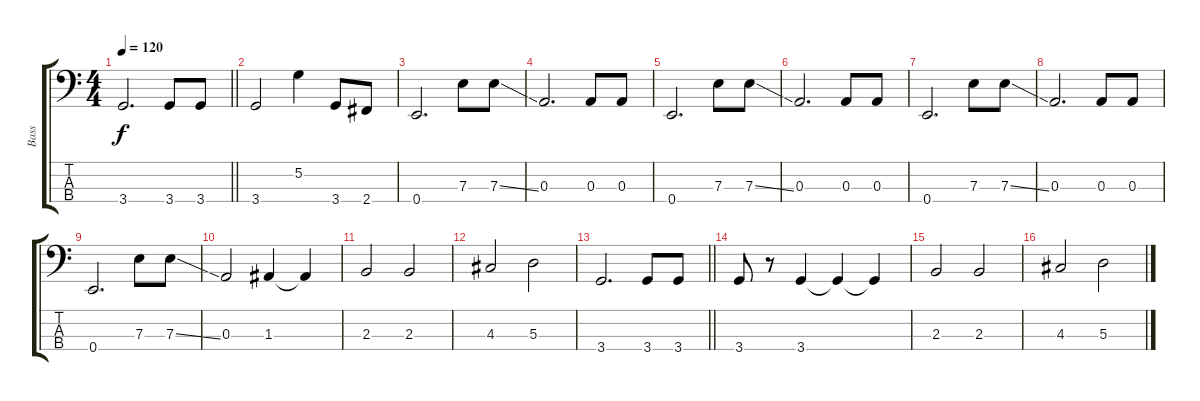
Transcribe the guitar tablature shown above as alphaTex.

\track ("Bass" "Bass") {instrument electricbassfinger}
\staff {score tabs}
\tuning (G2 D2 A1 E1) {hide}
\ts (4 4)
\tempo 120
\clef f4
\barLineRight lightlight
\ks c
3.4.2{d dy f} 3.4.8 3.4.8 |
3.4.2 5.2.4 3.4.8 2.4.8 |
0.4.2{d} 7.3.8 7.3{ss}.8 |
0.3.2{d} 0.3.8 0.3.8 |
0.4.2{d} 7.3.8 7.3{ss}.8 |
0.3.2{d} 0.3.8 0.3.8 |
0.4.2{d} 7.3.8 7.3{ss}.8 |
0.3.2{d} 0.3.8 0.3.8 |
0.4.2{d} 7.3.8 7.3{ss}.8 |
0.3.2 1.3.4 1.3{t}.4 |
2.3.2 2.3.2 |
4.3.2 5.3.2 |
\barLineRight lightlight
3.4.2{d} 3.4.8 3.4.8 |
3.4.8 r.8 3.4.4 3.4{t}.4 3.4{t}.4 |
2.3.2 2.3.2 |
4.3.2 5.3.2
